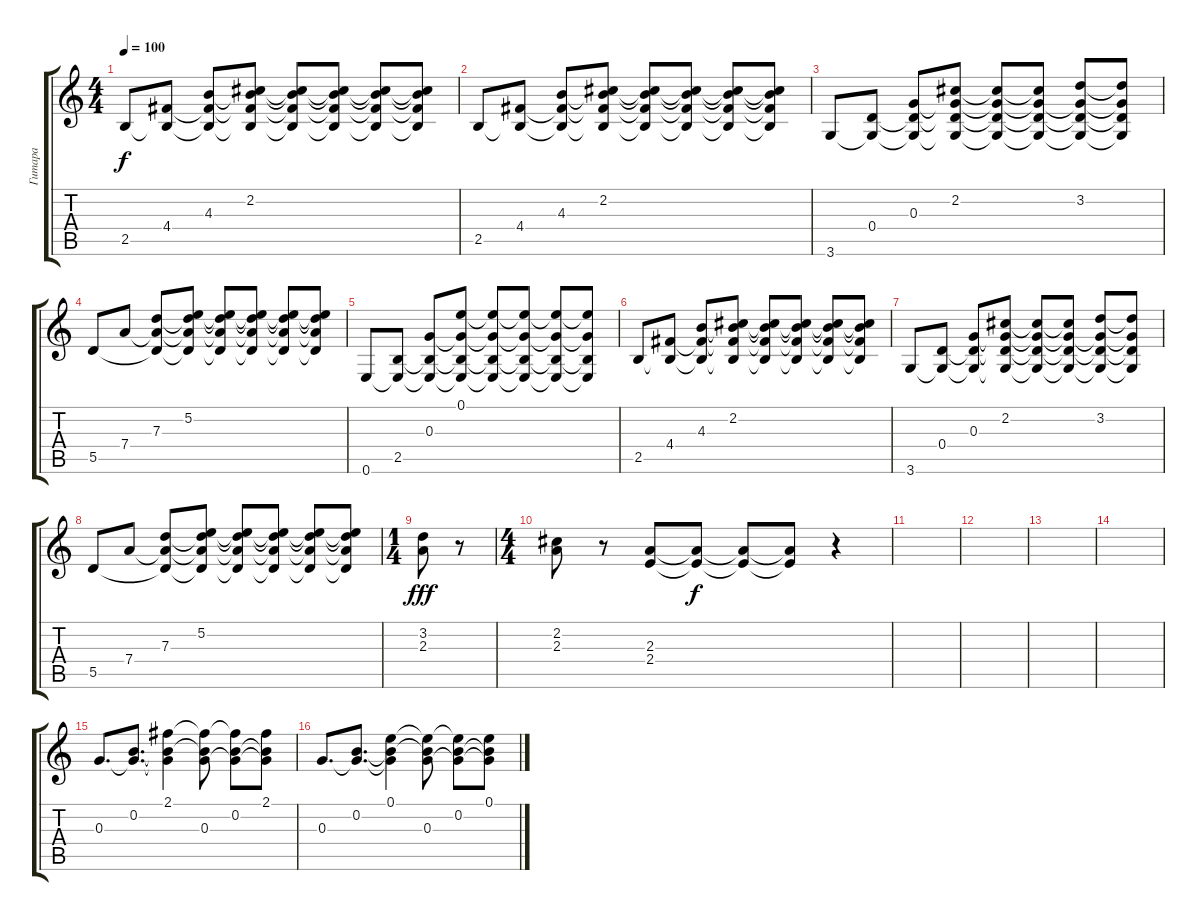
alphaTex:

\track ("Гитара" "Гитара") {instrument acousticguitarsteel}
\staff {score tabs}
\tuning (E4 B3 G3 D3 A2 E2) {hide}
\ts (4 4)
\tempo 100
\clef g2
\ks c
2.5.8{dy f instrument acousticguitarsteel} (4.4 2.5{t}).8 (4.3 4.4{t} 2.5{t}).8 (2.2 4.3{t} 4.4{t} 2.5{t}).8 (2.2{t} 4.3{t} 4.4{t} 2.5{t}).8 (2.2{t} 4.3{t} 4.4{t} 2.5{t}).8 (2.2{t} 4.3{t} 4.4{t} 2.5{t}).8 (2.2{t} 4.3{t} 4.4{t} 2.5{t}).8 |
2.5.8 (4.4 2.5{t}).8 (4.3 4.4{t} 2.5{t}).8 (2.2 4.3{t} 4.4{t} 2.5{t}).8 (2.2{t} 4.3{t} 4.4{t} 2.5{t}).8 (2.2{t} 4.3{t} 4.4{t} 2.5{t}).8 (2.2{t} 4.3{t} 4.4{t} 2.5{t}).8 (2.2{t} 4.3{t} 4.4{t} 2.5{t}).8 |
3.6.8 (0.4 3.6{t}).8 (0.3 0.4{t} 3.6{t}).8 (2.2 0.3{t} 0.4{t} 3.6{t}).8 (2.2{t} 0.3{t} 0.4{t} 3.6{t}).8 (2.2{t} 0.3{t} 0.4{t} 3.6{t}).8 (3.2 0.3{t} 0.4{t} 3.6{t}).8 (3.2{t} 0.3{t} 0.4{t} 3.6{t}).8 |
5.5.8 7.4.8 (7.3 7.4{t} 5.5{t}).8 (5.2 7.3{t} 7.4{t} 5.5{t}).8 (5.2{t} 7.3{t} 7.4{t} 5.5{t}).8 (5.2{t} 7.3{t} 7.4{t} 5.5{t}).8 (5.2{t} 7.3{t} 7.4{t} 5.5{t}).8 (5.2{t} 7.3{t} 7.4{t} 5.5{t}).8 |
0.6.8 (2.5 0.6{t}).8 (0.3 2.5{t} 0.6{t}).8 (0.1 0.3{t} 2.5{t} 0.6{t}).8 (0.1{t} 0.3{t} 2.5{t} 0.6{t}).8 (0.1{t} 0.3{t} 2.5{t} 0.6{t}).8 (0.1{t} 0.3{t} 2.5{t} 0.6{t}).8 (0.1{t} 0.3{t} 2.5{t} 0.6{t}).8 |
2.5.8 (4.4 2.5{t}).8 (4.3 4.4{t} 2.5{t}).8 (2.2 4.3{t} 4.4{t} 2.5{t}).8 (2.2{t} 4.3{t} 4.4{t} 2.5{t}).8 (2.2{t} 4.3{t} 4.4{t} 2.5{t}).8 (2.2{t} 4.3{t} 4.4{t} 2.5{t}).8 (2.2{t} 4.3{t} 4.4{t} 2.5{t}).8 |
3.6.8 (0.4 3.6{t}).8 (0.3 0.4{t} 3.6{t}).8 (2.2 0.3{t} 0.4{t} 3.6{t}).8 (2.2{t} 0.3{t} 0.4{t} 3.6{t}).8 (2.2{t} 0.3{t} 0.4{t} 3.6{t}).8 (3.2 0.3{t} 0.4{t} 3.6{t}).8 (3.2{t} 0.3{t} 0.4{t} 3.6{t}).8 |
5.5.8 7.4.8 (7.3 7.4{t} 5.5{t}).8 (5.2 7.3{t} 7.4{t} 5.5{t}).8 (5.2{t} 7.3{t} 7.4{t} 5.5{t}).8 (5.2{t} 7.3{t} 7.4{t} 5.5{t}).8 (5.2{t} 7.3{t} 7.4{t} 5.5{t}).8 (5.2{t} 7.3{t} 7.4{t} 5.5{t}).8 |
\ts (1 4)
(3.2 2.3).8{dy fff} r.8 |
\ts (4 4)
(2.2 2.3).8 r.8 (2.3 2.4).8 (2.3{t} 2.4{t}).8{dy f} (2.3{t} 2.4{t}).8 (2.3{t} 2.4{t}).8 r.4 |
|
|
|
|
0.3.8{d} (0.2 0.3{t}).8{d} (2.1 0.2{t} 0.3{t}).4 (2.1{t} 0.2{t} 0.3).8 (2.1{t} 0.2 0.3{t}).8 (2.1 0.2{t} 0.3{t}).8 |
0.3.8{d} (0.2 0.3{t}).8{d} (0.1 0.2{t} 0.3{t}).4 (0.1{t} 0.2{t} 0.3).8 (0.1{t} 0.2 0.3{t}).8 (0.1 0.2{t} 0.3{t}).8
